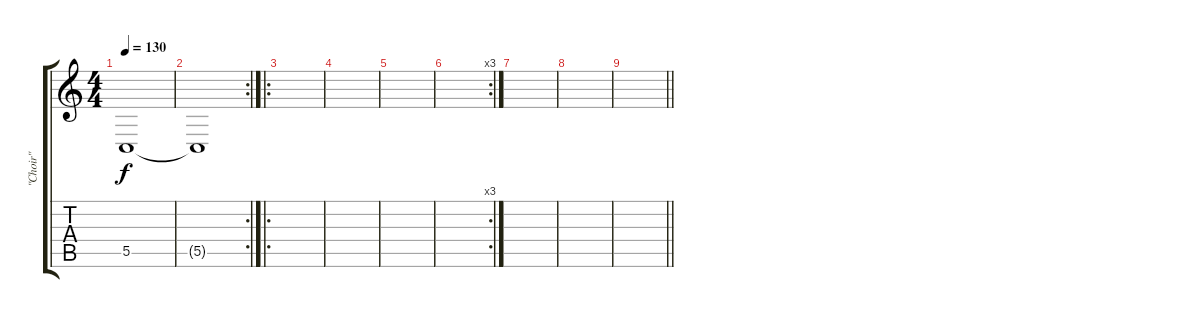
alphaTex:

\track ("\"Choir\"" "\"Choir\"") {instrument choiraahs}
\staff {score tabs}
\tuning (D4 A3 F3 C3 G2 D2) {hide}
\ts (4 4)
\tempo 130
\clef g2
\ks c
5.5{t}.1{dy f} |
\rc 2
5.5{t}.1 |
\ro
|
|
|
\rc 3
|
|
|
\barLineRight lightlight
